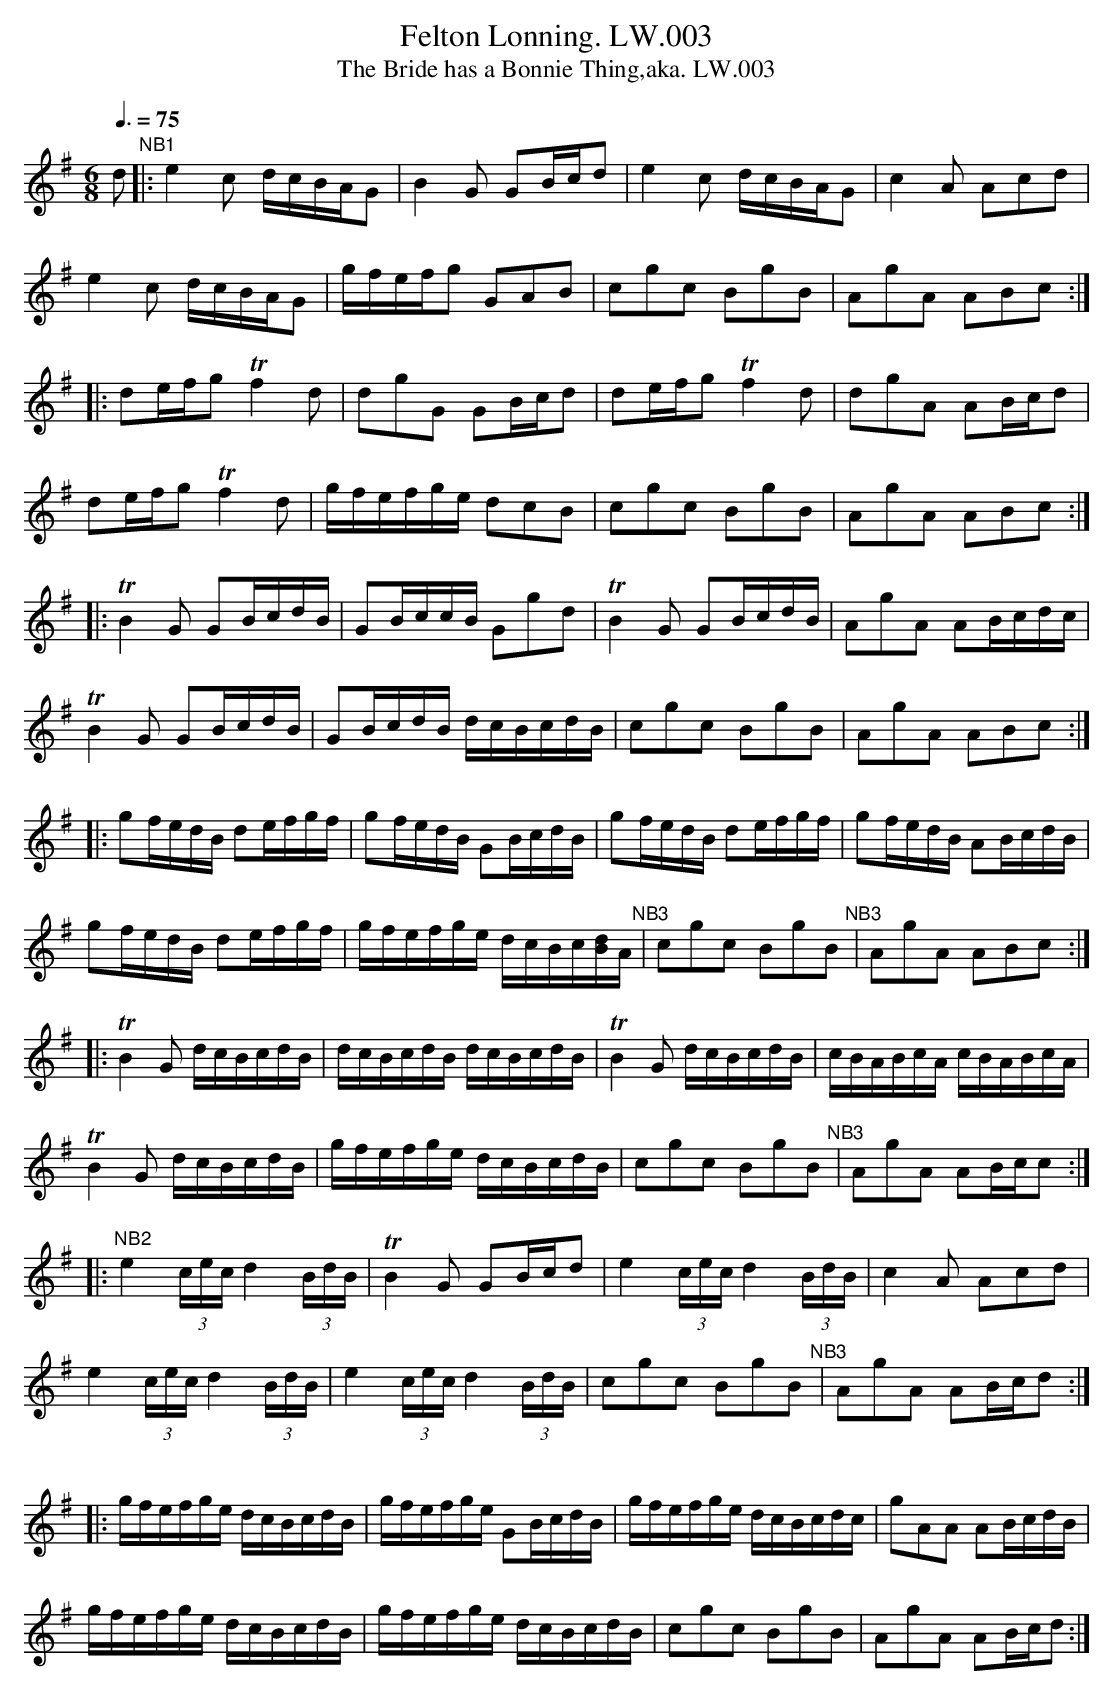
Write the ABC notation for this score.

X:1
T:Felton Lonning. LW.003
T:Bride has a Bonnie Thing,aka. LW.003, The
M:6/8
L:1/8
Q:3/8=75
K:G
d "NB1"|: e2c d/c/B/A/G | B2G GB/c/d | e2c d/c/B/A/G | c2A Acd |
e2c d/c/B/A/G | g/f/e/f/g GAB | cgc BgB | AgA ABc :|
|: de/f/g Tf2d | dgG GB/c/d | de/f/g Tf2d | dgA AB/c/d |
de/f/g Tf2d | g/f/e/f/g/e/ dcB | cgc BgB | AgA ABc :|
|:TB2G GB/c/d/B/ | GB/c/c/B/ Ggd | TB2G GB/c/d/B/ | AgA AB/c/d/c/ |
TB2G GB/c/d/B/ | GB/c/d/B/ d/c/B/c/d/B/ | cgc BgB | AgA ABc:|
|:gf/e/d/B/ de/f/g/f/ | gf/e/d/B/ GB/c/d/B/ | gf/e/d/B/ de/f/g/f/ | gf/e/d/B/ AB/c/d/B/ |
gf/e/d/B/ de/f/g/f/ | g/f/e/f/g/e/ d/c/B/c/[B/d/]A/ "^NB3"| cgc BgB "^NB3"| AgA ABc:|
|:TB2G d/c/B/c/d/B/ |  d/c/B/c/d/B/ d/c/B/c/d/B/ | TB2G  d/c/B/c/d/B/ | c/B/A/B/c/A/ c/B/A/B/c/A/ |
TB2G d/c/B/c/d/B/ | g/f/e/f/g/e/ d/c/B/c/d/B/ | cgc BgB "^NB3"| AgA AB/c/c:|
|:"NB2"e2(3c/e/c/ d2(3B/d/B/ | TB2G GB/c/d | e2(3c/e/c/ d2(3B/d/B/ | c2A Acd |
e2(3c/e/c/ d2(3B/d/B/ | e2(3c/e/c/ d2(3B/d/B/ | cgc BgB "^NB3"| AgA AB/c/d :|
|:g/f/e/f/g/e/ d/c/B/c/d/B/ | g/f/e/f/g/e/ GB/c/d/B/ | g/f/e/f/g/e/ d/c/B/c/d/c/ | gAA AB/c/d/B/ |
g/f/e/f/g/e/ d/c/B/c/d/B/ | g/f/e/f/g/e/ d/c/B/c/d/B/ | cgc BgB | AgA AB/c/d :|
